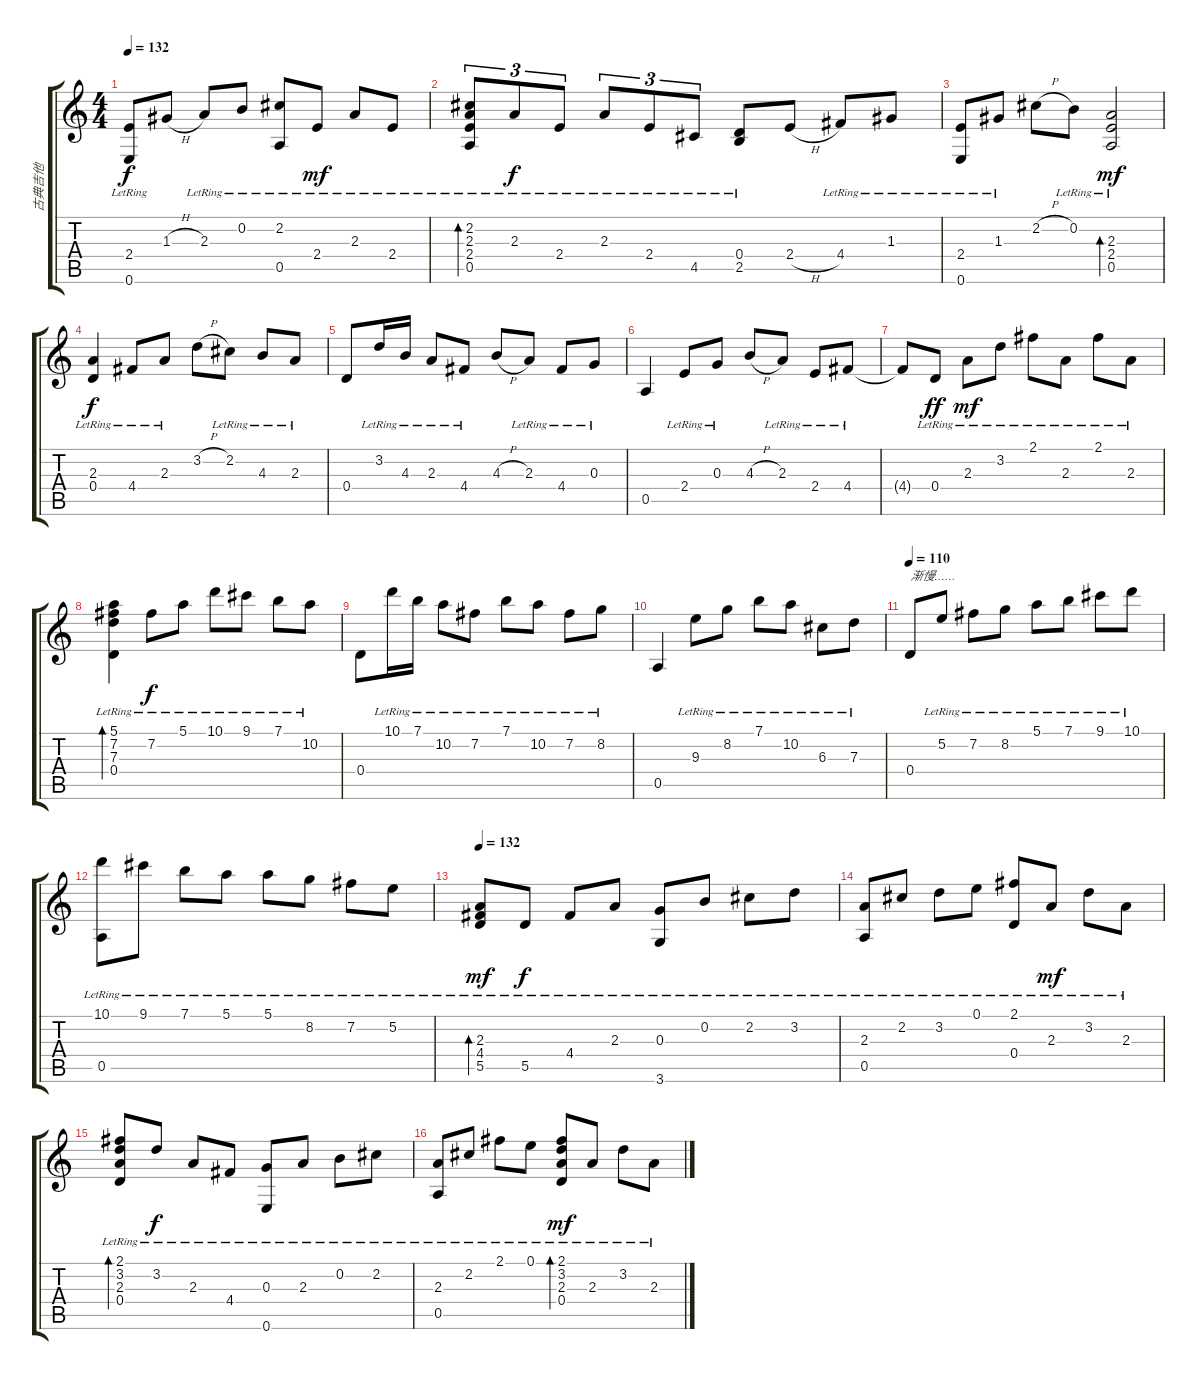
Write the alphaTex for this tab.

\track ("古典吉他" "古典吉他") {instrument acousticguitarnylon}
\staff {score tabs}
\tuning (E4 B3 G3 D3 A2 E2) {hide}
\ts (4 4)
\tempo 132
\clef g2
\ks c
(2.4{lr} 0.6).8{dy f} 1.3{h}.8 2.3{lr}.8 0.2{lr}.8 (2.2{lr} 0.5).8 2.4{lr}.8{dy mf} 2.3{lr}.8 2.4{lr}.8 |
(2.2{lr} 2.3{lr} 2.4{lr} 0.5).8{tu (3 2) bd 240} 2.3{lr}.8{tu (3 2) dy f} 2.4{lr}.8{tu (3 2)} 2.3{lr}.8{tu (3 2)} 2.4{lr}.8{tu (3 2)} 4.5{lr}.8{tu (3 2)} (0.4{lr} 2.5).8 2.4{h}.8 4.4{lr}.8 1.3{lr}.8 |
(2.4{lr} 0.6).8 1.3{lr}.8 2.2{h}.8 0.2{lr}.8 (2.3{lr} 2.4{lr} 0.5).2{bd 240 dy mf volume 15} |
(2.3{lr} 0.4).4{dy f} 4.4{lr}.8 2.3{lr}.8 3.2{h}.8 2.2{lr}.8 4.3{lr}.8 2.3{lr}.8 |
0.4.8 3.2{lr}.16 4.3{lr}.16 2.3{lr}.8 4.4{lr}.8 4.3{h}.8 2.3{lr}.8 4.4{lr}.8 0.3{lr}.8 |
0.5.4 2.4{lr}.8 0.3{lr}.8 4.3{h}.8 2.3{lr}.8 2.4{lr}.8 4.4{lr}.8 |
4.4{t}.8 0.4{lr}.8{dy ff} 2.3{lr}.8{dy mf} 3.2{lr}.8 2.1{lr}.8 2.3{lr}.8 2.1{lr}.8 2.3{lr}.8 |
(5.1{lr} 7.2{lr} 7.3{lr} 0.4).4{bd 240} 7.2{lr}.8{dy f} 5.1{lr}.8 10.1{lr}.8 9.1{lr}.8 7.1{lr}.8 10.2{lr}.8 |
0.4.8 10.1{lr}.16 7.1{lr}.16 10.2{lr}.8 7.2{lr}.8 7.1{lr}.8 10.2{lr}.8 7.2{lr}.8 8.2{lr}.8 |
0.5.4 9.3{lr}.8 8.2{lr}.8 7.1{lr}.8 10.2{lr}.8 6.3{lr}.8 7.3{lr}.8 |
\tempo 110
0.4.8{txt "渐慢……" volume 16} 5.2{lr}.8 7.2{lr}.8 8.2{lr}.8 5.1{lr}.8 7.1{lr}.8 9.1{lr}.8 10.1{lr}.8 |
(10.1{lr} 0.5).8{volume 12} 9.1{lr}.8 7.1{lr}.8 5.1{lr}.8 5.1{lr}.8 8.2{lr}.8 7.2{lr}.8 5.2{lr}.8 |
\tempo 132
(2.3{lr} 4.4{lr} 5.5).8{bd 240 dy mf volume 15} 5.5{lr}.8{dy f} 4.4{lr}.8 2.3{lr}.8 (0.3{lr} 3.6).8 0.2{lr}.8 2.2{lr}.8 3.2{lr}.8 |
(2.3{lr} 0.5).8 2.2{lr}.8 3.2{lr}.8 0.1{lr}.8 (2.1{lr} 0.4).8 2.3{lr}.8{dy mf} 3.2{lr}.8 2.3{lr}.8 |
(2.1{lr} 3.2{lr} 2.3{lr} 0.4).8{bd 240} 3.2{lr}.8{dy f} 2.3{lr}.8 4.4{lr}.8 (0.3{lr} 0.6).8 2.3{lr}.8 0.2{lr}.8 2.2{lr}.8 |
(2.3{lr} 0.5).8 2.2{lr}.8 2.1{lr}.8 0.1{lr}.8 (2.1{lr} 3.2{lr} 2.3{lr} 0.4).8{bd 240 dy mf} 2.3{lr}.8 3.2{lr}.8 2.3{lr}.8
